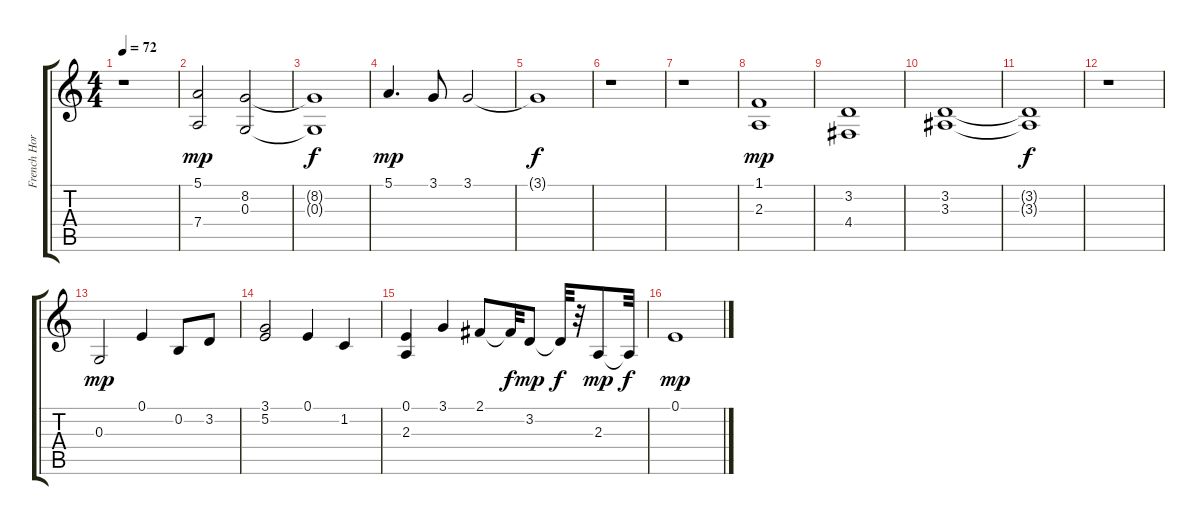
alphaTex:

\track ("French Horn" "French Hor") {instrument frenchhorn}
\staff {score tabs}
\tuning (E4 B3 G3 D3 A2 E2) {hide}
\ts (4 4)
\tempo 72
\clef g2
\ks c
r.1{dy mf} |
(5.1 7.4).2{dy mp} (8.2 0.3).2 |
(8.2{t} 0.3{t}).1{dy f} |
5.1.4{d dy mp} 3.1.8 3.1.2 |
3.1{t}.1{dy f} |
r.1 |
r.1 |
(1.1 2.3).1{dy mp} |
(3.2 4.4).1 |
(3.2 3.3).1 |
(3.2{t} 3.3{t}).1{dy f} |
r.1 |
0.3.2{dy mp} 0.1.4 0.2.8 3.2.8 |
(3.1 5.2).2 0.1.4 1.2.4 |
(0.1 2.3).4 3.1.4 2.1.8 2.1{t}.32{dy f} 3.2.8{dy mp} 3.2{t}.32{dy f} r.32 2.3.8{dy mp} 2.3{t}.32{dy f} |
0.1.1{dy mp}
